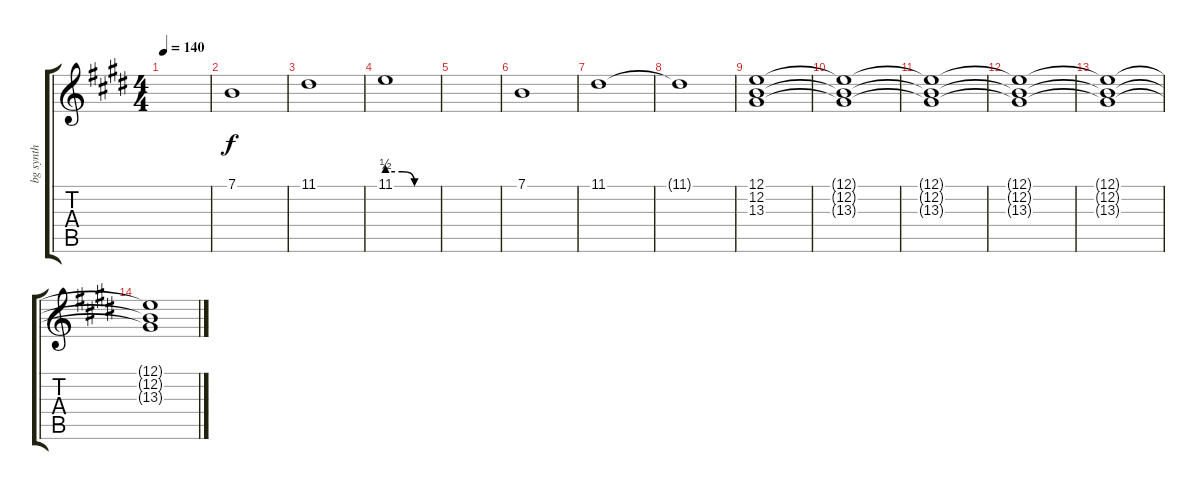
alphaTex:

\track ("bg synth" "bg synth") {instrument pad1newage}
\staff {score tabs}
\tuning (E4 B3 G3 D3 A2 E2) {hide}
\ts (4 4)
\tempo 140
\clef g2
\ks e
|
7.1.1 |
11.1.1 |
11.1{be (custom 0 2 18 2 33 0 60 0)}.1 |
|
7.1.1 |
11.1.1 |
11.1{t}.1 |
(12.1 12.2 13.3).1 |
(12.1{t} 12.2{t} 13.3{t}).1 |
(12.1{t} 12.2{t} 13.3{t}).1 |
(12.1{t} 12.2{t} 13.3{t}).1 |
(12.1{t} 12.2{t} 13.3{t}).1 |
(12.1{t} 12.2{t} 13.3{t}).1
